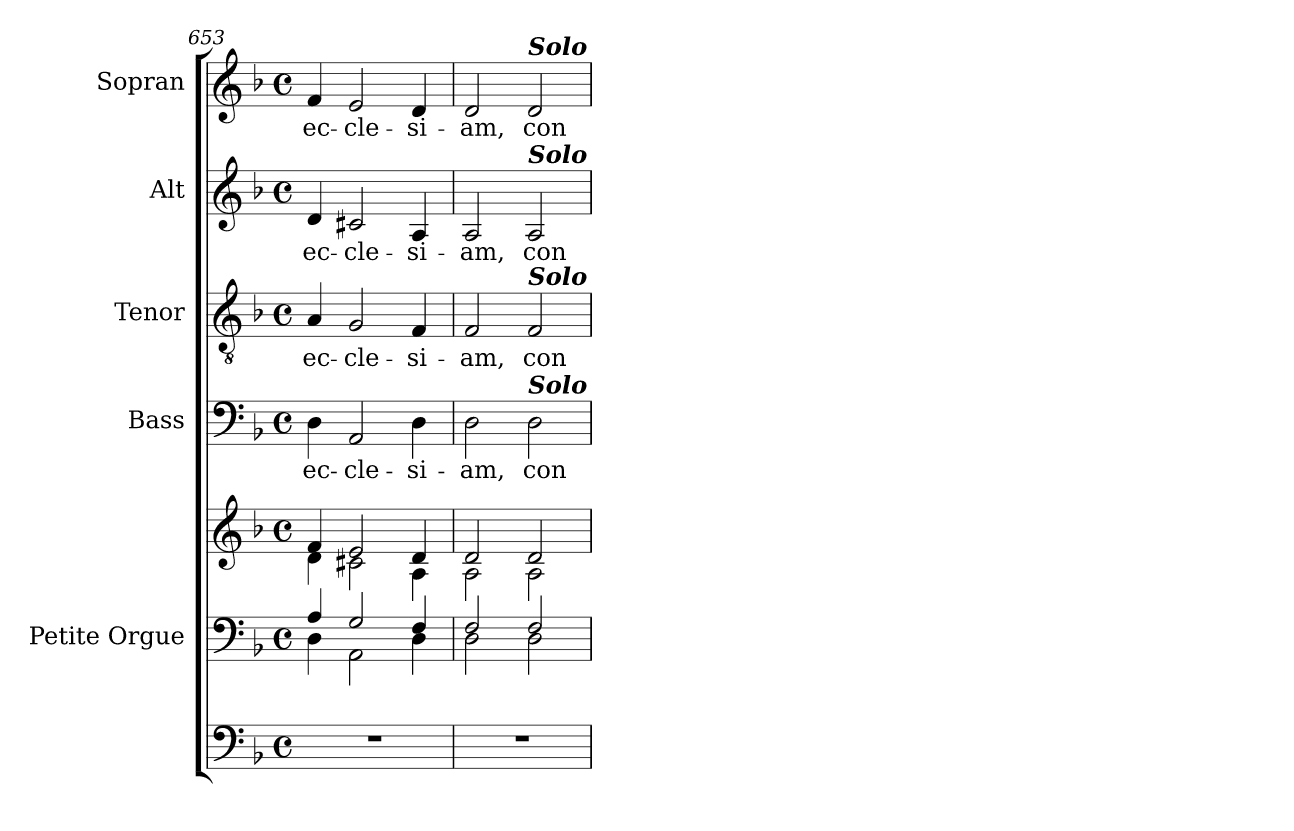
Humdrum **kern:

**kern	**kern	**kern	**kern	**text	**kern	**text	**kern	**text	**kern	**text
*part6	*part5	*part5	*part4	*part4	*part3	*part3	*part2	*part2	*part1	*part1
*staff7	*staff6	*staff5	*staff4	*staff4	*staff3	*staff3	*staff2	*staff2	*staff1	*staff1
*	*I"Petite Orgue	*	*I"Bass	*	*I"Tenor	*	*I"Alt	*	*I"Sopran	*
*	*I'Org. 1	*	*I'B.	*	*I'T.	*	*I'A.	*	*I'S.	*
*clefF4	*clefF4	*clefG2	*clefF4	*	*clefGv2	*	*clefG2	*	*clefG2	*
*k[b-]	*k[b-]	*k[b-]	*k[b-]	*	*k[b-]	*	*k[b-]	*	*k[b-]	*
*F:	*F:	*F:	*F:	*	*F:	*	*F:	*	*F:	*
*M4/4	*M4/4	*M4/4	*M4/4	*	*M4/4	*	*M4/4	*	*M4/4	*
*met(c)	*met(c)	*met(c)	*met(c)	*	*met(c)	*	*met(c)	*	*met(c)	*
=653	=653	=653	=653	=653	=653	=653	=653	=653	=653	=653
*	*^	*^	*	*	*	*	*	*	*	*
!	!	!	!	!	!	!LO:LY:b	!	!LO:LY:b	!	!LO:LY:b	!	!LO:LY:b
1r	4A/	4D\	4f/	4d\	4D\	ec-	4A/	ec-	4d/	ec-	4f/	ec-
!	!	!	!	!	!	!LO:LY:b	!	!LO:LY:b	!	!LO:LY:b	!	!LO:LY:b
.	2G/	2AA\	2e/	2c#X\	2AA/	-cle-	2G/	-cle-	2c#X/	-cle-	2e/	-cle-
!	!	!	!	!	!	!LO:LY:b	!	!LO:LY:b	!	!LO:LY:b	!	!LO:LY:b
.	4F/	4D\	4d/	4A\	4D\	-si-	4F/	-si-	4A/	-si-	4d/	-si-
=654	=654	=654	=654	=654	=654	=654	=654	=654	=654	=654	=654	=654
!	!	!	!	!	!	!LO:LY:b	!	!LO:LY:b	!	!LO:LY:b	!	!LO:LY:b
1r	2F/	2D\	2d/	2A\	2D\	-am,	2F/	-am,	2A/	-am,	2d/	-am,
!	!	!	!	!	!	!	!	!	!	!	!LO:TX:a:Bi:t=Solo	!
!	!	!	!	!	!	!	!	!	!LO:TX:a:Bi:t=Solo	!	!	!
!	!	!	!	!	!	!	!LO:TX:a:Bi:t=Solo	!	!	!	!	!
!	!	!	!	!	!LO:TX:a:Bi:t=Solo	!	!	!	!	!	!	!
!	!	!	!	!	!	!LO:LY:b	!	!LO:LY:b	!	!LO:LY:b	!	!LO:LY:b
.	2F/	2D\	2d/	2A\	2D\	con-	2F/	con-	2A/	con-	2d/	con-
*	*v	*v	*	*	*	*	*	*	*	*	*	*
*	*	*v	*v	*	*	*	*	*	*	*	*
=	=	=	=	=	=	=	=	=	=	=
*-	*-	*-	*-	*-	*-	*-	*-	*-	*-	*-
